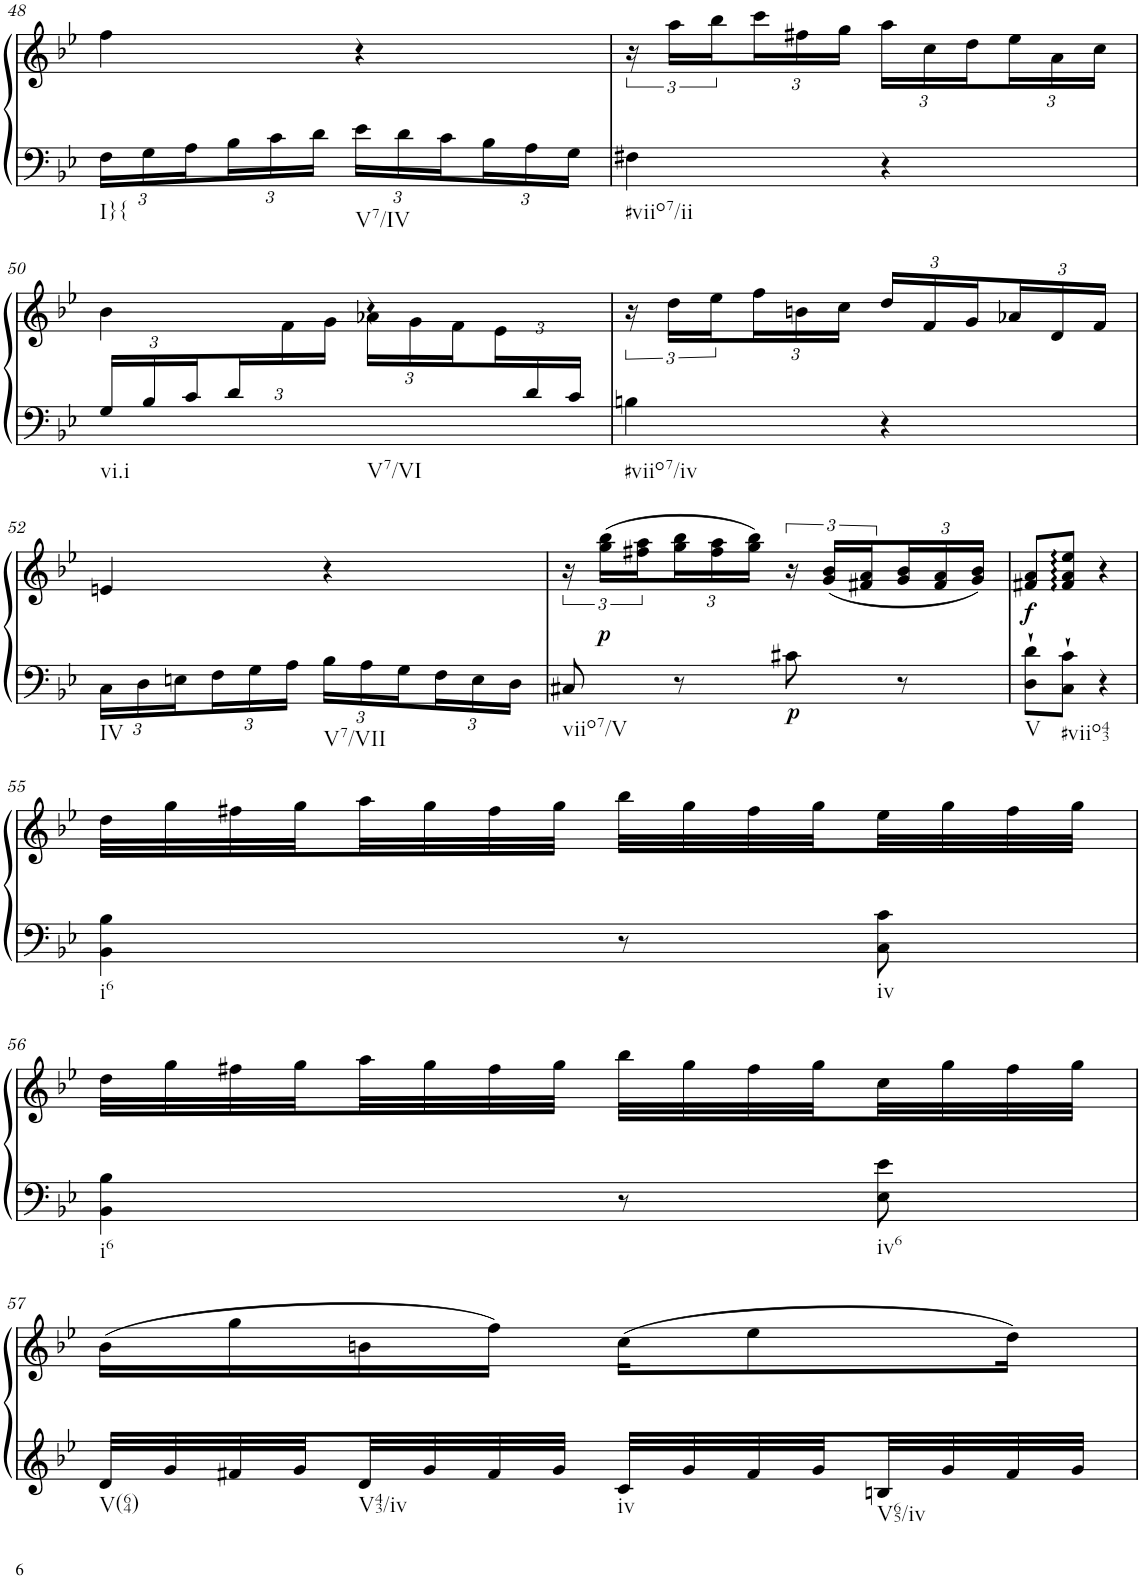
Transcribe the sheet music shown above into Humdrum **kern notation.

**kern	**kern	**dynam
*part1	*part1	*part1
*staff2	*staff1	*staff1/2
*I"Klavier linke Hand	*	*
!!LO:PB:g=z
*clefG2	*clefG2	*
*k[b-e-]	*k[b-e-]	*
*M2/4	*M2/4	*
*Xbrackettup	*	*
=48	=48	=48
!LO:TX:b:t=I}{	!	!
24F\LL	4ff\	.
24G\	.	.
24A\	.	.
24B-\	.	.
24c\	.	.
24d\JJ	.	.
!LO:TX:b:t=V7/IV	!	!
24e-\LL	4r	.
24d\	.	.
24c\	.	.
24B-\	.	.
24A\	.	.
24G\JJ	.	.
=49	=49	=49
!LO:TX:b:t=#viio7/ii	!	!
4F#X\	24r	.
.	24aa\LL	.
.	24bb-\	.
*	*Xbrackettup	*
.	24ccc\	.
.	24ff#X\	.
.	24gg\JJ	.
4r	24aa\LL	.
.	24cc\	.
.	24dd\	.
.	24ee-\	.
.	24a\	.
.	24cc\JJ	.
!!LO:LB:g=z
=50	=50	=50
*	*^	*
!LO:TX:b:t=vi.i	!	!	!
24G/LL	4b-\	6ryy	.
24B-/	.	.	.
24c/	.	.	.
24d/	.	.	.
12ryy	.	24f\	.
.	.	24g\JJ	.
!LO:TX:b:t=V7/VI	!	!	!
6ryy	4r	24a-X\LL	.
.	.	24g\	.
.	.	24f\	.
.	.	24e-\	.
24d/	.	12ryy	.
24c/JJ	.	.	.
*	*v	*v	*
=51	=51	=51
*	*brackettup	*
!LO:TX:b:t=#viio7/iv	!	!
4Bn\	24r	.
.	24dd\LL	.
.	24ee-\	.
*	*Xbrackettup	*
.	24ff\	.
.	24bn\	.
.	24cc\JJ	.
4r	24dd/LL	.
.	24f/	.
.	24g/	.
.	24a-X/	.
.	24d/	.
.	24f/JJ	.
!!LO:LB:g=z
=52	=52	=52
!LO:TX:b:t=IV	!	!
24C\LL	4en/	.
24D\	.	.
24En\	.	.
24F\	.	.
24G\	.	.
24A\JJ	.	.
!LO:TX:b:t=V7/VII	!	!
24B-\LL	4r	.
24A\	.	.
24G\	.	.
24F\	.	.
24E\	.	.
24D\JJ	.	.
=53	=53	=53
*	*brackettup	*
!LO:TX:b:t=viio7/V	!	!
8C#X/	24r	.
!	!	!LO:DY:b
.	(24gg\ 24bb-\LL	p
.	24ff#X\ 24aa\	.
*	*Xbrackettup	*
8r	24gg\ 24bb-\	.
.	24ff#\ 24aa\	.
.	24gg\ 24bb-\JJ)	.
*	*brackettup	*
!	!	!LO:DY:b=2
8c#X\	24r	p
.	(24g/ 24b-/LL	.
.	24f#X/ 24a/	.
*	*Xbrackettup	*
8r	24g/ 24b-/	.
.	24f#/ 24a/	.
.	24g/ 24b-/JJ)	.
=54	=54	=54
!LO:TX:b:t=V	!	!
!	!	!LO:DY:b
8D\` 8d\`L	8f#X/ 8a/L	f
!LO:TX:b:t=#viio43	!	!
8C\` 8c\`J	8f#/ 8a/ 8ee-/J	.
4r	4r	.
!!LO:LB:g=z
=55	=55	=55
!LO:TX:b:t=i6	!	!
4BB-\ 4B-\	32dd\LLL	.
.	32gg\	.
.	32ff#X\	.
.	32gg\	.
.	32aa\	.
.	32gg\	.
.	32ff#\	.
.	32gg\JJJ	.
8r	32bb-\LLL	.
.	32gg\	.
.	32ff#\	.
.	32gg\	.
!LO:TX:b:t=iv	!	!
8C\ 8c\	32ee-\	.
.	32gg\	.
.	32ff#\	.
.	32gg\JJJ	.
!!LO:LB:g=z
=56	=56	=56
!LO:TX:b:t=i6	!	!
4BB-\ 4B-\	32dd\LLL	.
.	32gg\	.
.	32ff#X\	.
.	32gg\	.
.	32aa\	.
.	32gg\	.
.	32ff#\	.
.	32gg\JJJ	.
8r	32bb-\LLL	.
.	32gg\	.
.	32ff#\	.
.	32gg\	.
!LO:TX:b:t=iv6	!	!
8E-\ 8e-\	32cc\	.
.	32gg\	.
.	32ff#\	.
.	32gg\JJJ	.
!!LO:LB:g=z
=57	=57	=57
!LO:TX:b:t=V(64)	!	!
32d/LLL	(16b-\LL	.
32g/	.	.
32f#X/	16gg\	.
32g/	.	.
!LO:TX:b:t=V43/iv	!	!
32d/	16bn\	.
32g/	.	.
32f#/	16ff\JJ)	.
32g/JJJ	.	.
!LO:TX:b:t=iv	!	!
32c/LLL	(16cc\KL	.
32g/	.	.
32f#/	8ee-\	.
32g/	.	.
!LO:TX:b:t=V65/iv	!	!
32Bn/	.	.
32g/	.	.
32f#/	16dd\Jk)	.
32g/JJJ	.	.
=	=	=
*-	*-	*-
